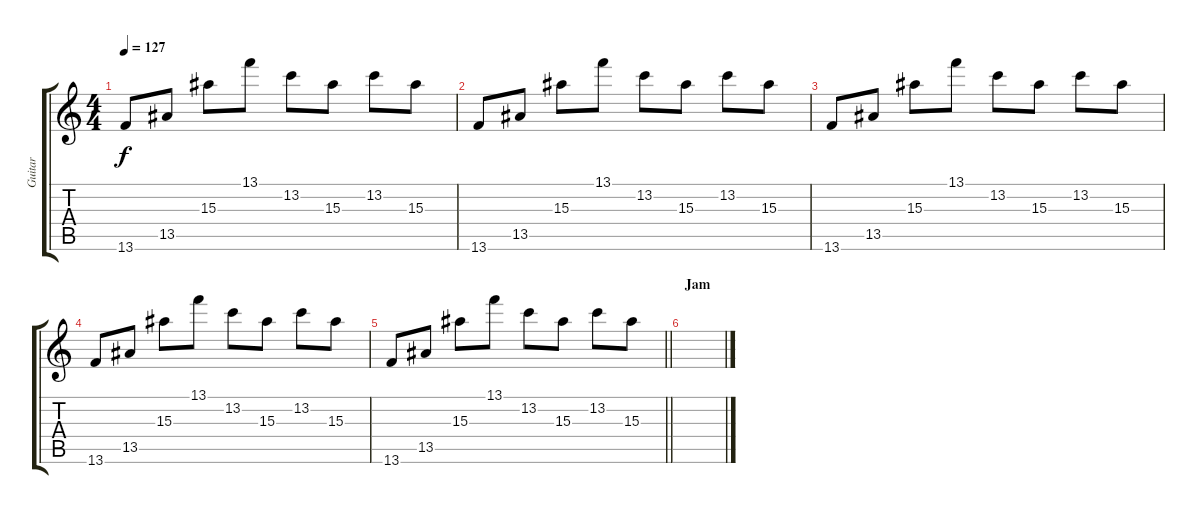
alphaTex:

\track ("Guitar" "Guitar") {instrument distortionguitar}
\staff {score tabs}
\tuning (E4 B3 G3 D3 A2 E2) {hide}
\ts (4 4)
\tempo 127
\clef g2
\ks c
13.6.8{dy f} 13.5.8 15.3.8 13.1.8 13.2.8 15.3.8 13.2.8 15.3.8 |
13.6.8 13.5.8 15.3.8 13.1.8 13.2.8 15.3.8 13.2.8 15.3.8 |
13.6.8 13.5.8 15.3.8 13.1.8 13.2.8 15.3.8 13.2.8 15.3.8 |
13.6.8 13.5.8 15.3.8 13.1.8 13.2.8 15.3.8 13.2.8 15.3.8 |
\barLineRight lightlight
13.6.8 13.5.8 15.3.8 13.1.8 13.2.8 15.3.8 13.2.8 15.3.8 |
\section ("" "Jam")
